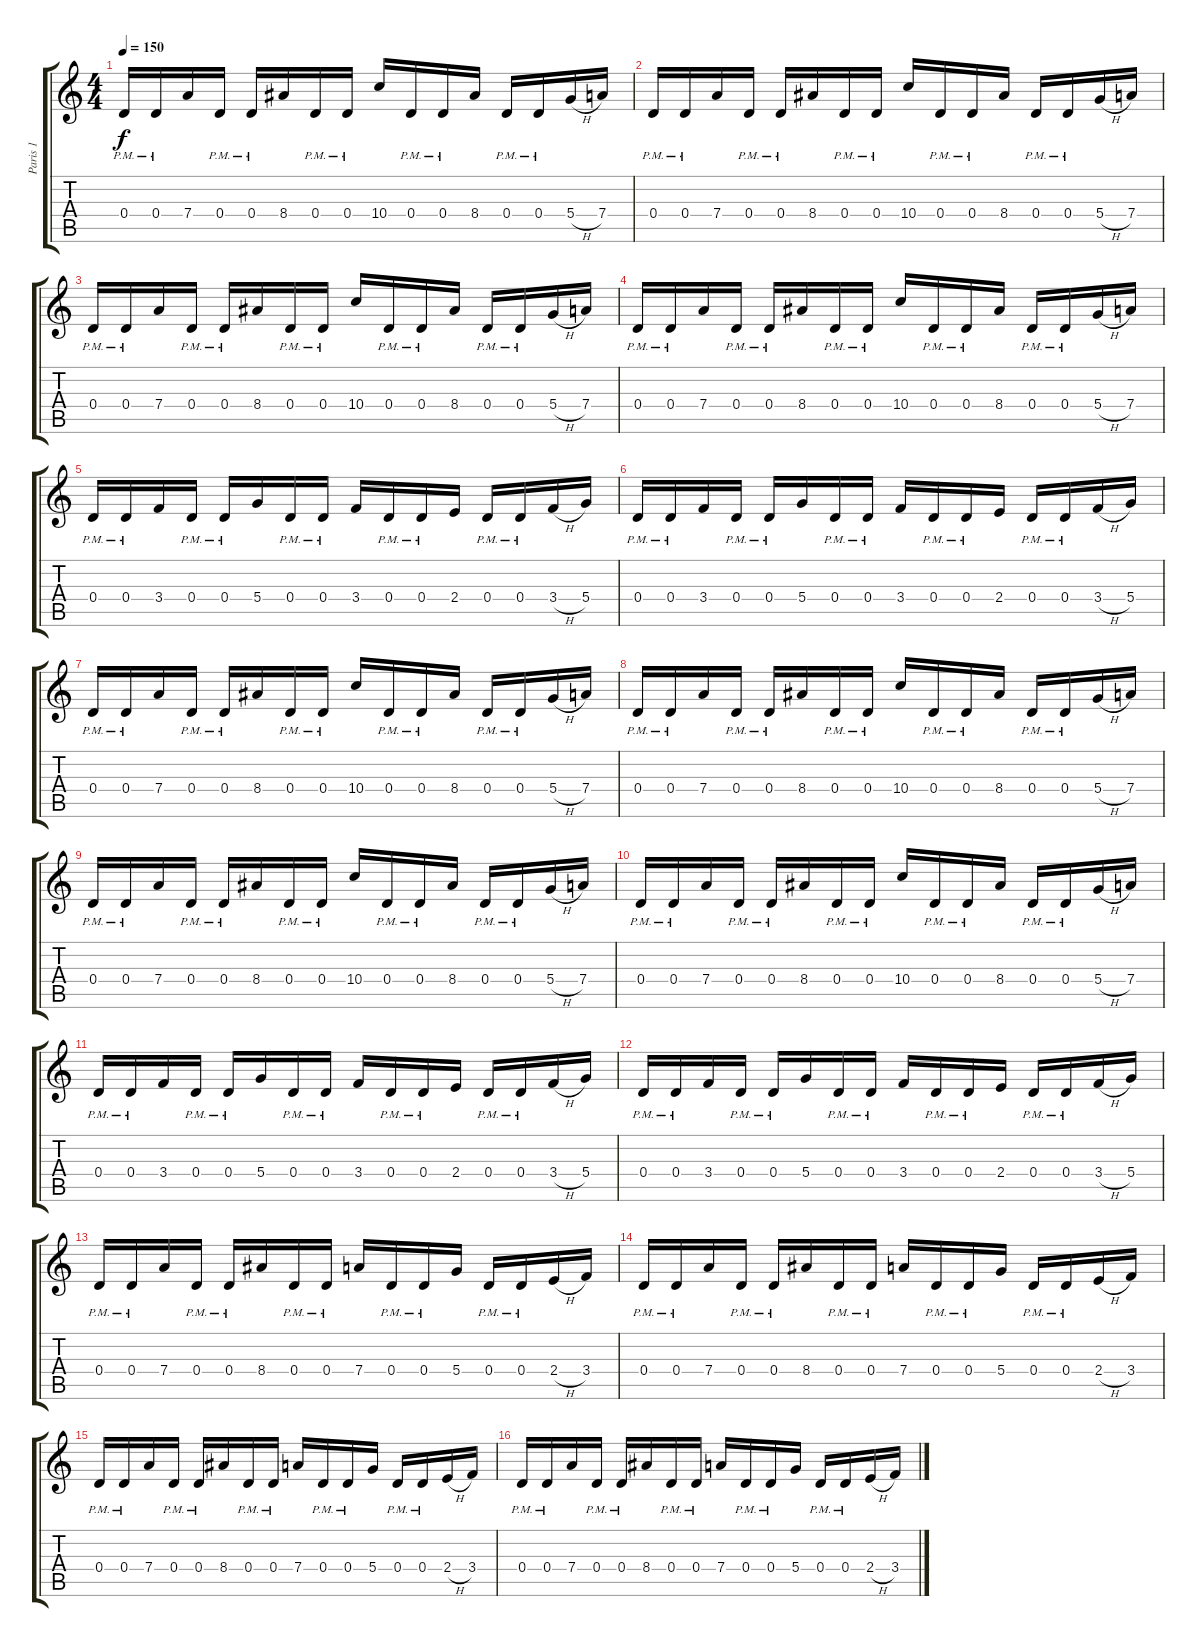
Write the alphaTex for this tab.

\track ("Paris 1" "Paris 1") {instrument overdrivenguitar}
\staff {score tabs}
\tuning (E4 B3 G3 D3 A2 E2) {hide}
\ts (4 4)
\tempo 150
\clef g2
\ks c
0.4{pm}.16{dy f instrument overdrivenguitar} 0.4{pm}.16 7.4.16 0.4{pm}.16 0.4{pm}.16 8.4.16 0.4{pm}.16 0.4{pm}.16 10.4.16 0.4{pm}.16 0.4{pm}.16 8.4.16 0.4{pm}.16 0.4{pm}.16 5.4{h}.16 7.4.16 |
0.4{pm}.16 0.4{pm}.16 7.4.16 0.4{pm}.16 0.4{pm}.16 8.4.16 0.4{pm}.16 0.4{pm}.16 10.4.16 0.4{pm}.16 0.4{pm}.16 8.4.16 0.4{pm}.16 0.4{pm}.16 5.4{h}.16 7.4.16 |
0.4{pm}.16 0.4{pm}.16 7.4.16 0.4{pm}.16 0.4{pm}.16 8.4.16 0.4{pm}.16 0.4{pm}.16 10.4.16 0.4{pm}.16 0.4{pm}.16 8.4.16 0.4{pm}.16 0.4{pm}.16 5.4{h}.16 7.4.16 |
0.4{pm}.16 0.4{pm}.16 7.4.16 0.4{pm}.16 0.4{pm}.16 8.4.16 0.4{pm}.16 0.4{pm}.16 10.4.16 0.4{pm}.16 0.4{pm}.16 8.4.16 0.4{pm}.16 0.4{pm}.16 5.4{h}.16 7.4.16 |
0.4{pm}.16 0.4{pm}.16 3.4.16 0.4{pm}.16 0.4{pm}.16 5.4.16 0.4{pm}.16 0.4{pm}.16 3.4.16 0.4{pm}.16 0.4{pm}.16 2.4.16 0.4{pm}.16 0.4{pm}.16 3.4{h}.16 5.4.16 |
0.4{pm}.16 0.4{pm}.16 3.4.16 0.4{pm}.16 0.4{pm}.16 5.4.16 0.4{pm}.16 0.4{pm}.16 3.4.16 0.4{pm}.16 0.4{pm}.16 2.4.16 0.4{pm}.16 0.4{pm}.16 3.4{h}.16 5.4.16 |
0.4{pm}.16 0.4{pm}.16 7.4.16 0.4{pm}.16 0.4{pm}.16 8.4.16 0.4{pm}.16 0.4{pm}.16 10.4.16 0.4{pm}.16 0.4{pm}.16 8.4.16 0.4{pm}.16 0.4{pm}.16 5.4{h}.16 7.4.16 |
0.4{pm}.16 0.4{pm}.16 7.4.16 0.4{pm}.16 0.4{pm}.16 8.4.16 0.4{pm}.16 0.4{pm}.16 10.4.16 0.4{pm}.16 0.4{pm}.16 8.4.16 0.4{pm}.16 0.4{pm}.16 5.4{h}.16 7.4.16 |
0.4{pm}.16 0.4{pm}.16 7.4.16 0.4{pm}.16 0.4{pm}.16 8.4.16 0.4{pm}.16 0.4{pm}.16 10.4.16 0.4{pm}.16 0.4{pm}.16 8.4.16 0.4{pm}.16 0.4{pm}.16 5.4{h}.16 7.4.16 |
0.4{pm}.16 0.4{pm}.16 7.4.16 0.4{pm}.16 0.4{pm}.16 8.4.16 0.4{pm}.16 0.4{pm}.16 10.4.16 0.4{pm}.16 0.4{pm}.16 8.4.16 0.4{pm}.16 0.4{pm}.16 5.4{h}.16 7.4.16 |
0.4{pm}.16 0.4{pm}.16 3.4.16 0.4{pm}.16 0.4{pm}.16 5.4.16 0.4{pm}.16 0.4{pm}.16 3.4.16 0.4{pm}.16 0.4{pm}.16 2.4.16 0.4{pm}.16 0.4{pm}.16 3.4{h}.16 5.4.16 |
0.4{pm}.16 0.4{pm}.16 3.4.16 0.4{pm}.16 0.4{pm}.16 5.4.16 0.4{pm}.16 0.4{pm}.16 3.4.16 0.4{pm}.16 0.4{pm}.16 2.4.16 0.4{pm}.16 0.4{pm}.16 3.4{h}.16 5.4.16 |
0.4{pm}.16 0.4{pm}.16 7.4.16 0.4{pm}.16 0.4{pm}.16 8.4.16 0.4{pm}.16 0.4{pm}.16 7.4.16 0.4{pm}.16 0.4{pm}.16 5.4.16 0.4{pm}.16 0.4{pm}.16 2.4{h}.16 3.4.16 |
0.4{pm}.16 0.4{pm}.16 7.4.16 0.4{pm}.16 0.4{pm}.16 8.4.16 0.4{pm}.16 0.4{pm}.16 7.4.16 0.4{pm}.16 0.4{pm}.16 5.4.16 0.4{pm}.16 0.4{pm}.16 2.4{h}.16 3.4.16 |
0.4{pm}.16 0.4{pm}.16 7.4.16 0.4{pm}.16 0.4{pm}.16 8.4.16 0.4{pm}.16 0.4{pm}.16 7.4.16 0.4{pm}.16 0.4{pm}.16 5.4.16 0.4{pm}.16 0.4{pm}.16 2.4{h}.16 3.4.16 |
0.4{pm}.16 0.4{pm}.16 7.4.16 0.4{pm}.16 0.4{pm}.16 8.4.16 0.4{pm}.16 0.4{pm}.16 7.4.16 0.4{pm}.16 0.4{pm}.16 5.4.16 0.4{pm}.16 0.4{pm}.16 2.4{h}.16 3.4.16
